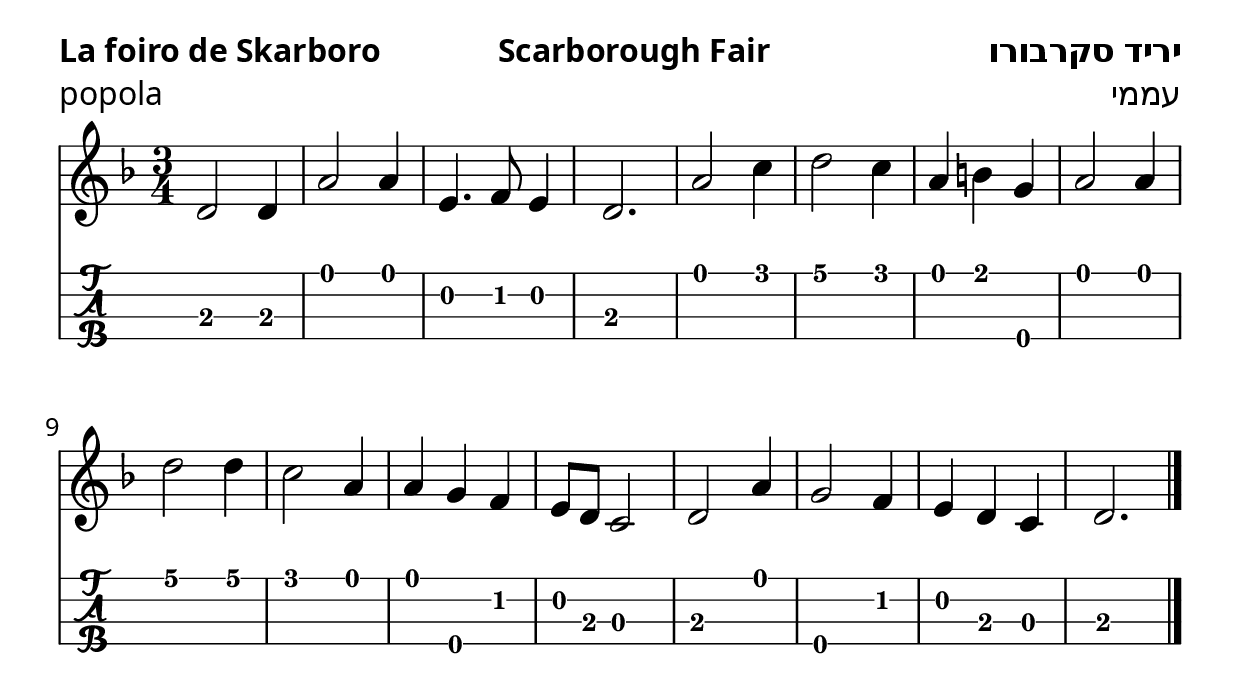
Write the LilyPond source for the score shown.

\include "../ĉiea.ly"

\header {
  titolo-xx     = "Scarborough Fair"
  titolo-he     = "יריד סקרבורו"
  titolo-eo     = "La foiro de Skarboro"
  komponisto-xx = ""
  komponisto-he = "עממי"
  komponisto-eo = "popola"
  ikono         = "🌿"
}

\include "../titolo.ly"

melodio = {
   \key d \minor
   \time 3/4
   <d\3>2 <d\3>4 
   <a\1>2 <a\1>4 
   <e\2>4. <f\2>8 <e\2>4 
   <d\3>2. 
   <a\1>2 <c'\1>4 
   <d'\1>2 <c'\1>4 
   <a\1>4 <b\1>4 <g\4>4 
   <a\1>2 <a\1>4 
   <d'\1>2 <d'\1>4 
   <c'\1>2 <a\1>4 
   <a\1>4 <g\4>4 <f\2>4 
   <e\2>8 <d\3>8 <c\3>2 
   <d\3>2 <a\1>4 
   <g\4>2 <f\2>4 
   <e\2>4 <d\3>4 <c\3>4 
   <d\3>2. 
   \bar "|."
}

\include "../muziko.ly"
